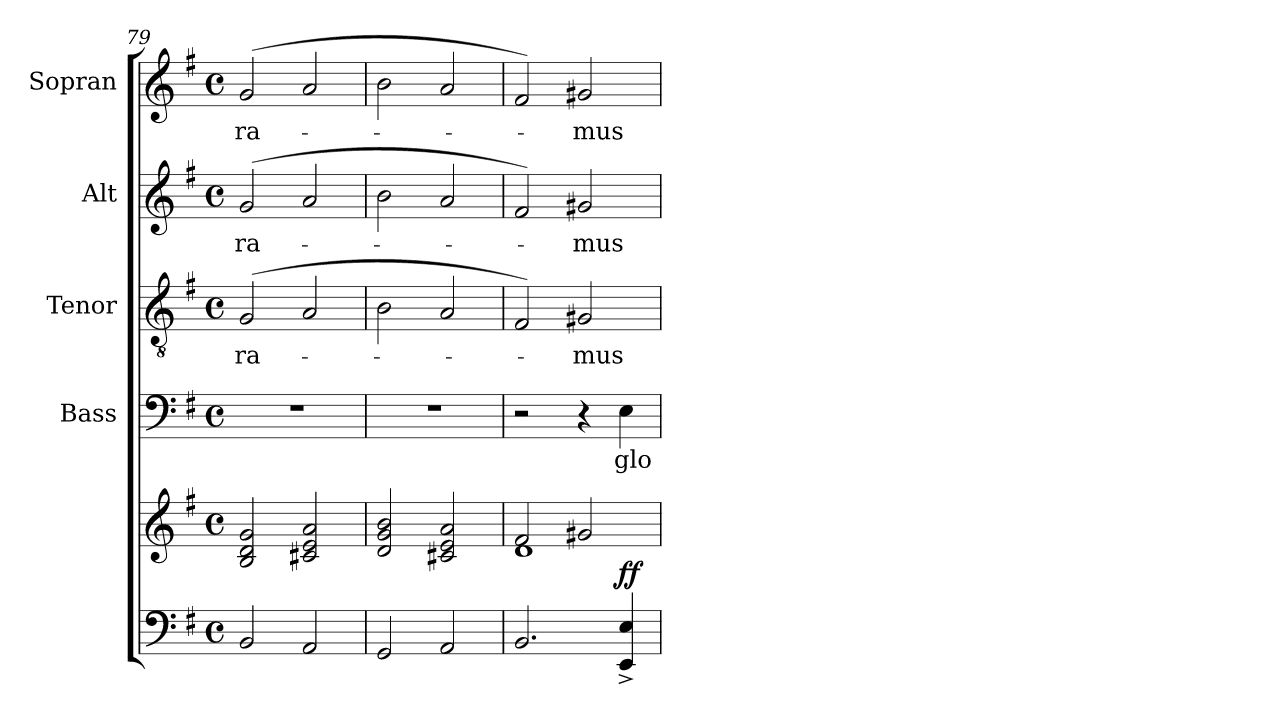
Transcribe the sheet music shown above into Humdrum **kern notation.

**kern	**kern	**dynam	**kern	**text	**kern	**text	**kern	**text	**kern	**text
*part5	*part5	*part5	*part4	*part4	*part3	*part3	*part2	*part2	*part1	*part1
*staff6	*staff5	*staff5/6	*staff4	*staff4	*staff3	*staff3	*staff2	*staff2	*staff1	*staff1
*	*	*	*I"Bass	*	*I"Tenor	*	*I"Alt	*	*I"Sopran	*
*	*	*	*I'B.	*	*I'T.	*	*I'A.	*	*I'S.	*
*clefF4	*clefG2	*	*clefF4	*	*clefGv2	*	*clefG2	*	*clefG2	*
*k[f#]	*k[f#]	*	*k[f#]	*	*k[f#]	*	*k[f#]	*	*k[f#]	*
*G:	*G:	*	*G:	*	*G:	*	*G:	*	*G:	*
*M4/4	*M4/4	*	*M4/4	*	*M4/4	*	*M4/4	*	*M4/4	*
*met(c)	*met(c)	*	*met(c)	*	*met(c)	*	*met(c)	*	*met(c)	*
=79	=79	=79	=79	=79	=79	=79	=79	=79	=79	=79
!	!	!	!	!	!	!LO:LY:b	!	!LO:LY:b	!	!LO:LY:b
2BB/	2B/ 2d/ 2g/	.	1r	.	(2G/	-ra-	(2g/	-ra-	(2g/	-ra-
2AA/	2c#X/ 2e/ 2a/	.	.	.	2A/	.	2a/	.	2a/	.
=80	=80	=80	=80	=80	=80	=80	=80	=80	=80	=80
2GG/	2d/ 2g/ 2b/	.	1r	.	2B\	.	2b\	.	2b\	.
2AA/	2c#X/ 2e/ 2a/	.	.	.	2A/	.	2a/	.	2a/	.
!!LO:PB:g=z
=81	=81	=81	=81	=81	=81	=81	=81	=81	=81	=81
*	*^	*	*	*	*	*	*	*	*	*
2.BB/	2f#/	1d	.	2r	.	2F#/)	.	2f#/)	.	2f#/)	.
!	!	!	!	!	!	!	!LO:LY:b	!	!LO:LY:b	!	!LO:LY:b
.	2g#X/	.	.	4r	.	2G#X/	-mus	2g#X/	-mus	2g#X/	-mus
!	!	!	!LO:DY:a=2	!	!LO:LY:b	!	!	!	!	!	!
4EE/^< 4E/^<	.	.	ff	4E\	glo-	.	.	.	.	.	.
*	*v	*v	*	*	*	*	*	*	*	*	*
=	=	=	=	=	=	=	=	=	=	=
*-	*-	*-	*-	*-	*-	*-	*-	*-	*-	*-
